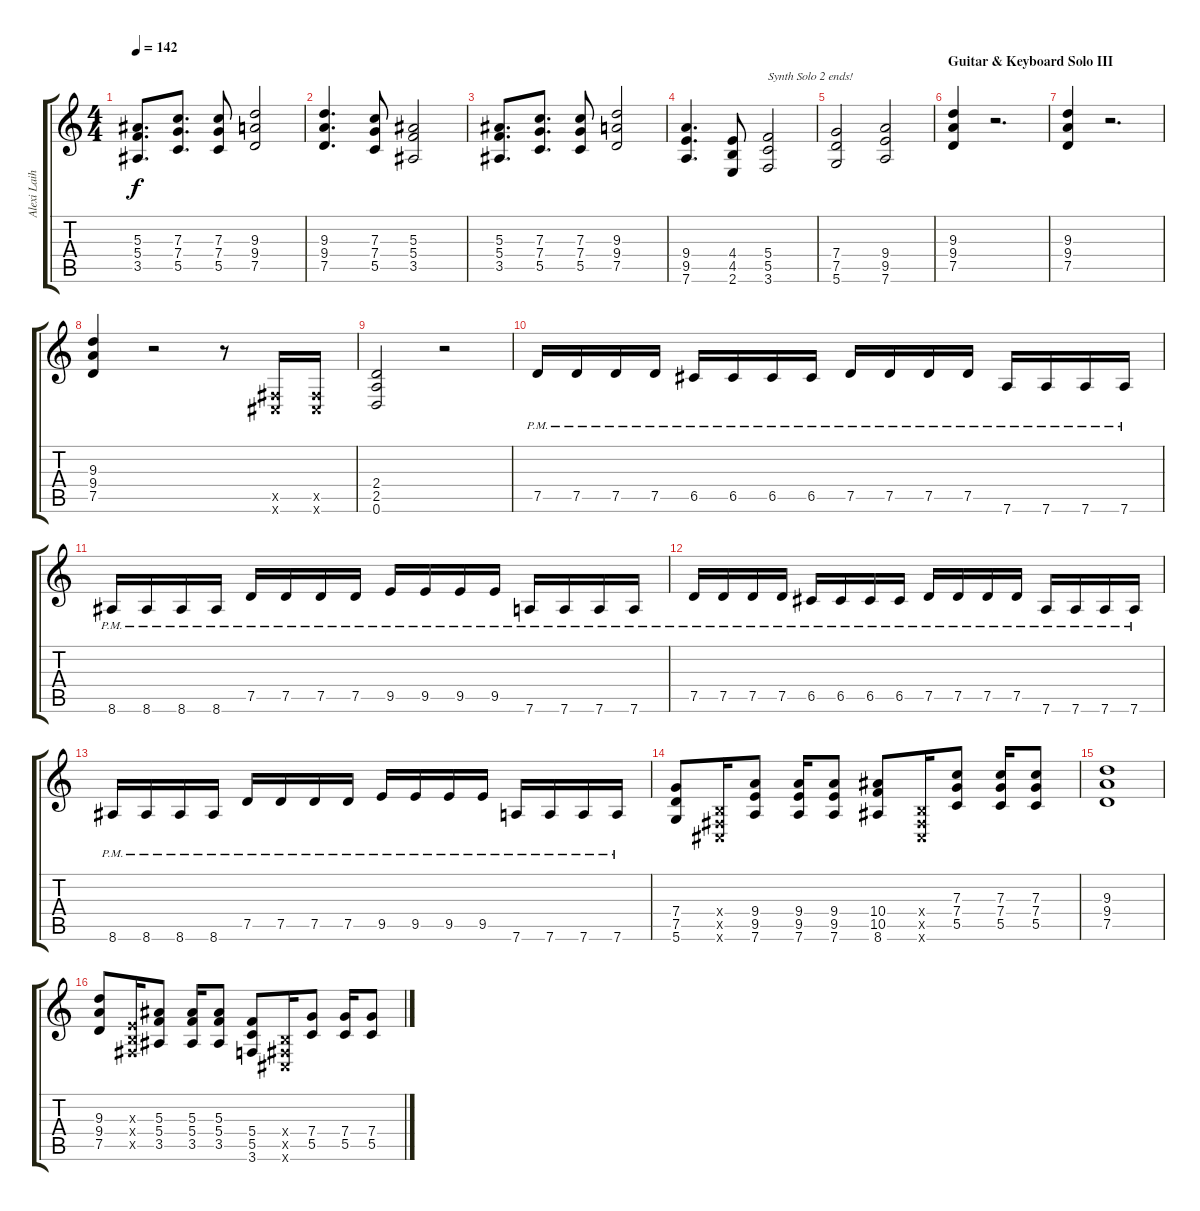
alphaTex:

\track ("Alexi Laiho" "Alexi Laih") {instrument distortionguitar}
\staff {score tabs}
\tuning (D4 A3 F3 C3 G2 D2) {hide}
\ts (4 4)
\tempo 142
\clef g2
\ks c
(5.3 5.4 3.5).8{d dy f} (7.3 7.4 5.5).8{d} (7.3 7.4 5.5).8 (9.3 9.4 7.5).2 |
(9.3 9.4 7.5).4{d} (7.3 7.4 5.5).8 (5.3 5.4 3.5).2 |
(5.3 5.4 3.5).8{d} (7.3 7.4 5.5).8{d} (7.3 7.4 5.5).8 (9.3 9.4 7.5).2 |
(9.4 9.5 7.6).4{d} (4.4 4.5 2.6).8 (5.4 5.5 3.6).2{txt "Synth Solo 2 ends!"} |
(7.4 7.5 5.6).2 (9.4 9.5 7.6).2 |
\section ("" "Guitar & Keyboard Solo III")
(9.3 9.4 7.5).4 r.2{d} |
(9.3 9.4 7.5).4 r.2{d} |
(9.3 9.4 7.5).4 r.2 r.8 (-1.5{x} -1.6{x}).16 (-1.5{x} -1.6{x}).16 |
(2.4 2.5 0.6).2 r.2 |
7.5{pm}.16 7.5{pm}.16 7.5{pm}.16 7.5{pm}.16 6.5{pm}.16 6.5{pm}.16 6.5{pm}.16 6.5{pm}.16 7.5{pm}.16 7.5{pm}.16 7.5{pm}.16 7.5{pm}.16 7.6{pm}.16 7.6{pm}.16 7.6{pm}.16 7.6{pm}.16 |
8.6{pm}.16 8.6{pm}.16 8.6{pm}.16 8.6{pm}.16 7.5{pm}.16 7.5{pm}.16 7.5{pm}.16 7.5{pm}.16 9.5{pm}.16 9.5{pm}.16 9.5{pm}.16 9.5{pm}.16 7.6{pm}.16 7.6{pm}.16 7.6{pm}.16 7.6{pm}.16 |
7.5{pm}.16 7.5{pm}.16 7.5{pm}.16 7.5{pm}.16 6.5{pm}.16 6.5{pm}.16 6.5{pm}.16 6.5{pm}.16 7.5{pm}.16 7.5{pm}.16 7.5{pm}.16 7.5{pm}.16 7.6{pm}.16 7.6{pm}.16 7.6{pm}.16 7.6{pm}.16 |
8.6{pm}.16 8.6{pm}.16 8.6{pm}.16 8.6{pm}.16 7.5{pm}.16 7.5{pm}.16 7.5{pm}.16 7.5{pm}.16 9.5{pm}.16 9.5{pm}.16 9.5{pm}.16 9.5{pm}.16 7.6{pm}.16 7.6{pm}.16 7.6{pm}.16 7.6{pm}.16 |
(7.4 7.5 5.6).8 (-1.4{x} -1.5{x} -1.6{x}).16 (9.4 9.5 7.6).8 (9.4 9.5 7.6).16 (9.4 9.5 7.6).8 (10.4 10.5 8.6).8 (-1.4{x} -1.5{x} -1.6{x}).16 (7.3 7.4 5.5).8 (7.3 7.4 5.5).16 (7.3 7.4 5.5).8 |
(9.3 9.4 7.5).1 |
(9.3 9.4 7.5).8 (-1.3{x} -1.4{x} -1.5{x}).16 (5.3 5.4 3.5).8 (5.3 5.4 3.5).16 (5.3 5.4 3.5).8 (5.4 5.5 3.6).8 (-1.4{x} -1.5{x} -1.6{x}).16 (7.4 5.5).8 (7.4 5.5).16 (7.4 5.5).8
